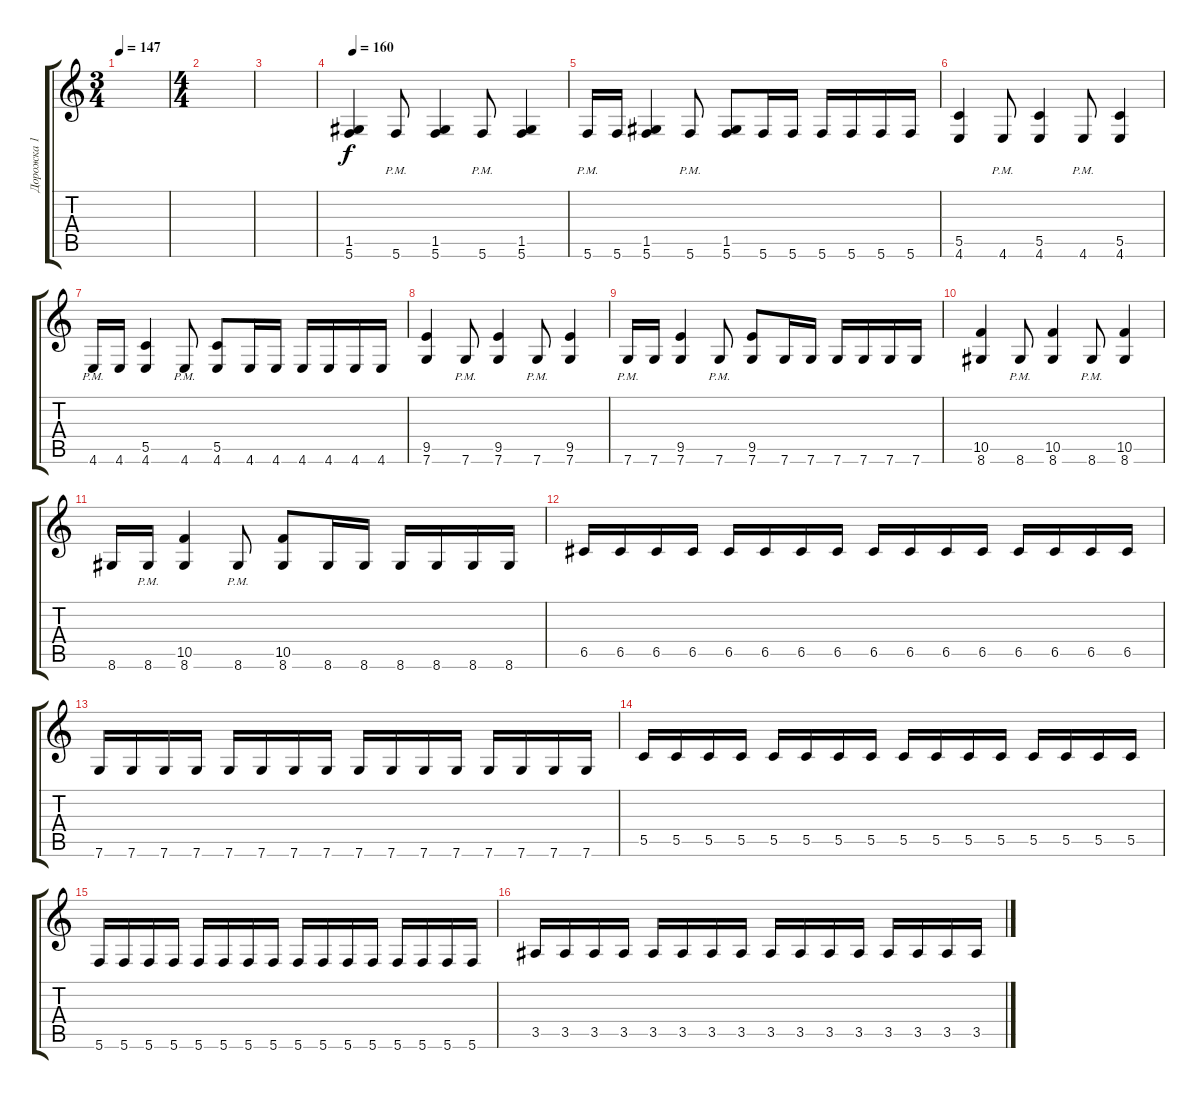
\track ("Дорожка 1" "Дорожка 1") {instrument overdrivenguitar}
\staff {score tabs}
\tuning (D4 A3 F3 C3 G2 C2) {hide}
\ts (3 4)
\tempo 147
\clef g2
\ks c
|
\ts (4 4)
|
|
\tempo 160
(1.5 5.6).4 5.6{pm}.8 (1.5 5.6).4 5.6{pm}.8 (1.5 5.6).4 |
5.6{pm}.16 5.6.16 (1.5 5.6).4 5.6{pm}.8 (1.5 5.6).8 5.6.16 5.6.16 5.6.16 5.6.16 5.6.16 5.6.16 |
(5.5 4.6).4 4.6{pm}.8 (5.5 4.6).4 4.6{pm}.8 (5.5 4.6).4 |
4.6{pm}.16 4.6.16 (5.5 4.6).4 4.6{pm}.8 (5.5 4.6).8 4.6.16 4.6.16 4.6.16 4.6.16 4.6.16 4.6.16 |
(9.5 7.6).4 7.6{pm}.8 (9.5 7.6).4 7.6{pm}.8 (9.5 7.6).4 |
7.6{pm}.16 7.6.16 (9.5 7.6).4 7.6{pm}.8 (9.5 7.6).8 7.6.16 7.6.16 7.6.16 7.6.16 7.6.16 7.6.16 |
(10.5 8.6).4 8.6{pm}.8 (10.5 8.6).4 8.6{pm}.8 (10.5 8.6).4 |
8.6.16 8.6{pm}.16 (10.5 8.6).4 8.6{pm}.8 (10.5 8.6).8 8.6.16 8.6.16 8.6.16 8.6.16 8.6.16 8.6.16 |
6.5.16 6.5.16 6.5.16 6.5.16 6.5.16 6.5.16 6.5.16 6.5.16 6.5.16 6.5.16 6.5.16 6.5.16 6.5.16 6.5.16 6.5.16 6.5.16 |
7.6.16 7.6.16 7.6.16 7.6.16 7.6.16 7.6.16 7.6.16 7.6.16 7.6.16 7.6.16 7.6.16 7.6.16 7.6.16 7.6.16 7.6.16 7.6.16 |
5.5.16 5.5.16 5.5.16 5.5.16 5.5.16 5.5.16 5.5.16 5.5.16 5.5.16 5.5.16 5.5.16 5.5.16 5.5.16 5.5.16 5.5.16 5.5.16 |
5.6.16 5.6.16 5.6.16 5.6.16 5.6.16 5.6.16 5.6.16 5.6.16 5.6.16 5.6.16 5.6.16 5.6.16 5.6.16 5.6.16 5.6.16 5.6.16 |
3.5.16 3.5.16 3.5.16 3.5.16 3.5.16 3.5.16 3.5.16 3.5.16 3.5.16 3.5.16 3.5.16 3.5.16 3.5.16 3.5.16 3.5.16 3.5.16
